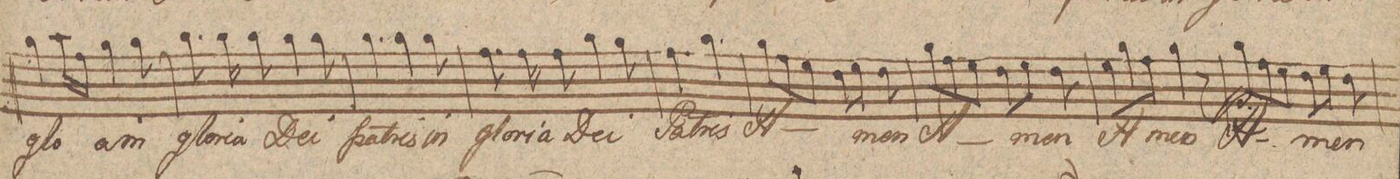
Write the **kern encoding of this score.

**kern	**text	**text	**dynam
*I"Canto	*	*	*
*clefC1	*	*	*
*k[f#c#g#d#]	*	*	*
*met(c)	*	*	*
*M6/8	*	*	*
4ee\	glo-	.	.
16ff#\LL	-ri-	.	.
16dd#\JJ	.	.	.
4ee\	-a	.	.
8dd#\	in	.	.
=289	=289	=289	=289
4ee\	glo-	.	.
16ff#\LL	.	.	.
16dd#\JJ	.	.	.
4ee\	-a	.	.
8ee\	in	.	.
=290	=290	=290	=290
8.ee\	glo-	.	.
16ee\	-ri-	.	.
8ee\	-a	.	.
4ee\	De-	.	.
8ee\	-i	.	.
=291	=291	=291	=291
4.ee\	pa-	.	.
4ee\	-tris	.	.
8ee\	in	.	.
=292	=292	=292	=292
8.dd#\	glo-	.	.
16dd#\	-ri-	.	.
8dd#\	-a	.	.
4ee\	De-	.	.
8ee\	-i	.	.
=293	=293	=293	=293
4.dd#\	Pa-	.	.
4.ee\	-tris	.	.
=294	=294	=294	=294
8ee\L	A-	.	.
8dd#\	.	.	.
8cc#\J	.	.	.
8b\L	.	.	.
8cc#\J	.	.	.
8b\	-men	.	.
=295	=295	=295	=295
8ee\L	A-	.	.
8dd#\	.	.	.
8cc#\J	.	.	.
8b\L	.	.	.
8cc#\J	.	.	.
8b\	-men	.	.
=296	=296	=296	=296
8cc#\L	A-	.	.
8ee\	.	.	.
8dd#\J	.	.	.
4ee\	-men	.	.
8r	.	.	.
=297	=297	=297	=297
8ee\L	A-	.	p
8dd#\	.	.	.
8cc#\J	.	.	.
8b\L	.	.	.
8cc#\J	.	.	.
8b\	-men	.	.
=298	=298	=298	=298
*-	*-	*-	*-
